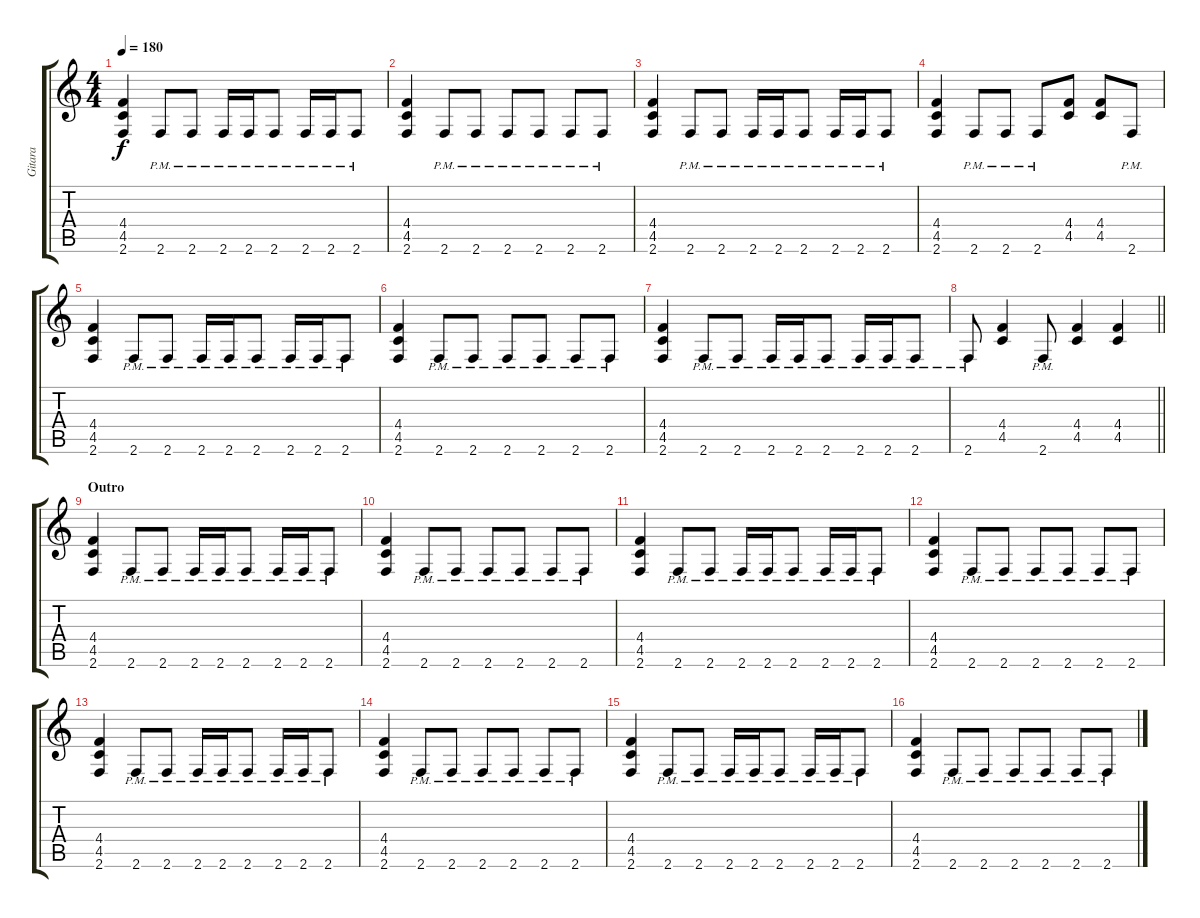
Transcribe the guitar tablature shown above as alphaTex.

\track ("Gitara" "Gitara") {instrument distortionguitar}
\staff {score tabs}
\tuning (Eb4 Bb3 Gb3 Db3 Ab2 Eb2) {hide}
\ts (4 4)
\tempo 180
\clef g2
\ks c
(4.4 4.5 2.6).4{dy f} 2.6{pm}.8 2.6{pm}.8 2.6{pm}.16 2.6{pm}.16 2.6{pm}.8 2.6{pm}.16 2.6{pm}.16 2.6{pm}.8 |
(4.4 4.5 2.6).4 2.6{pm}.8 2.6{pm}.8 2.6{pm}.8 2.6{pm}.8 2.6{pm}.8 2.6{pm}.8 |
(4.4 4.5 2.6).4 2.6{pm}.8 2.6{pm}.8 2.6{pm}.16 2.6{pm}.16 2.6{pm}.8 2.6{pm}.16 2.6{pm}.16 2.6{pm}.8 |
(4.4 4.5 2.6).4 2.6{pm}.8 2.6{pm}.8 2.6{pm}.8 (4.4 4.5).8 (4.4 4.5).8 2.6{pm}.8 |
(4.4 4.5 2.6).4 2.6{pm}.8 2.6{pm}.8 2.6{pm}.16 2.6{pm}.16 2.6{pm}.8 2.6{pm}.16 2.6{pm}.16 2.6{pm}.8 |
(4.4 4.5 2.6).4 2.6{pm}.8 2.6{pm}.8 2.6{pm}.8 2.6{pm}.8 2.6{pm}.8 2.6{pm}.8 |
(4.4 4.5 2.6).4 2.6{pm}.8 2.6{pm}.8 2.6{pm}.16 2.6{pm}.16 2.6{pm}.8 2.6{pm}.16 2.6{pm}.16 2.6{pm}.8 |
\barLineRight lightlight
2.6{pm}.8 (4.4 4.5).4 2.6{pm}.8 (4.4 4.5).4 (4.4 4.5).4 |
\section ("" "Outro")
(4.4 4.5 2.6).4 2.6{pm}.8 2.6{pm}.8 2.6{pm}.16 2.6{pm}.16 2.6{pm}.8 2.6{pm}.16 2.6{pm}.16 2.6{pm}.8 |
(4.4 4.5 2.6).4 2.6{pm}.8 2.6{pm}.8 2.6{pm}.8 2.6{pm}.8 2.6{pm}.8 2.6{pm}.8 |
(4.4 4.5 2.6).4 2.6{pm}.8 2.6{pm}.8 2.6{pm}.16 2.6{pm}.16 2.6{pm}.8 2.6{pm}.16 2.6{pm}.16 2.6{pm}.8 |
(4.4 4.5 2.6).4 2.6{pm}.8 2.6{pm}.8 2.6{pm}.8 2.6{pm}.8 2.6{pm}.8 2.6{pm}.8 |
(4.4 4.5 2.6).4 2.6{pm}.8 2.6{pm}.8 2.6{pm}.16 2.6{pm}.16 2.6{pm}.8 2.6{pm}.16 2.6{pm}.16 2.6{pm}.8 |
(4.4 4.5 2.6).4 2.6{pm}.8 2.6{pm}.8 2.6{pm}.8 2.6{pm}.8 2.6{pm}.8 2.6{pm}.8 |
(4.4 4.5 2.6).4 2.6{pm}.8 2.6{pm}.8 2.6{pm}.16 2.6{pm}.16 2.6{pm}.8 2.6{pm}.16 2.6{pm}.16 2.6{pm}.8 |
(4.4 4.5 2.6).4 2.6{pm}.8 2.6{pm}.8 2.6{pm}.8 2.6{pm}.8 2.6{pm}.8 2.6{pm}.8
